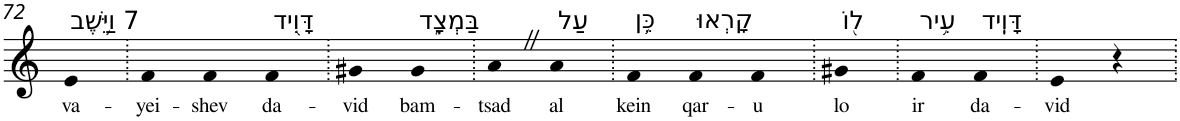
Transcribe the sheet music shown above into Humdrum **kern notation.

**kern	**text
*part1	*part1
*staff1	*staff1
*I"Piano	*
*I'Pno	*
!!LO:PB:g=z
*clefG2	*
*k[]	*
=72	=72
!LO:TX:a:t=7 וַיֵּ֥שֶׁב	!
!	!LO:LY:b
4e	va-
=73.	=73.
!	!LO:LY:b
4f	-yei-
!	!LO:LY:b
4f	-shev
!LO:TX:a:t=דָּוִ֖יד	!
!	!LO:LY:b
4f	da-
=74.	=74.
!	!LO:LY:b
4g#X	-vid
!LO:TX:a:t=בַּמְצָ֑ד	!
!	!LO:LY:b
4g#	bam-
=75.	=75.
!	!LO:LY:b
4aZ	-tsad
!LO:TX:a:t=עַל	!
!	!LO:LY:b
4a	al
=76.	=76.
!LO:TX:a:t=כֵּ֥ן	!
!	!LO:LY:b
4f	kein
!LO:TX:a:t=קָרְאוּ	!
!	!LO:LY:b
4f	qar-
!	!LO:LY:b
4f	-u
=77.	=77.
!LO:TX:a:t=ל֖וֹ	!
!	!LO:LY:b
4g#X	lo
=78.	=78.
!LO:TX:a:t=עִ֥יר	!
!	!LO:LY:b
4f	ir
!LO:TX:a:t=דָּוִֽיד	!
!	!LO:LY:b
4f	da-
=79.	=79.
!	!LO:LY:b
4e	-vid
4r	.
=.	=.
*-	*-
